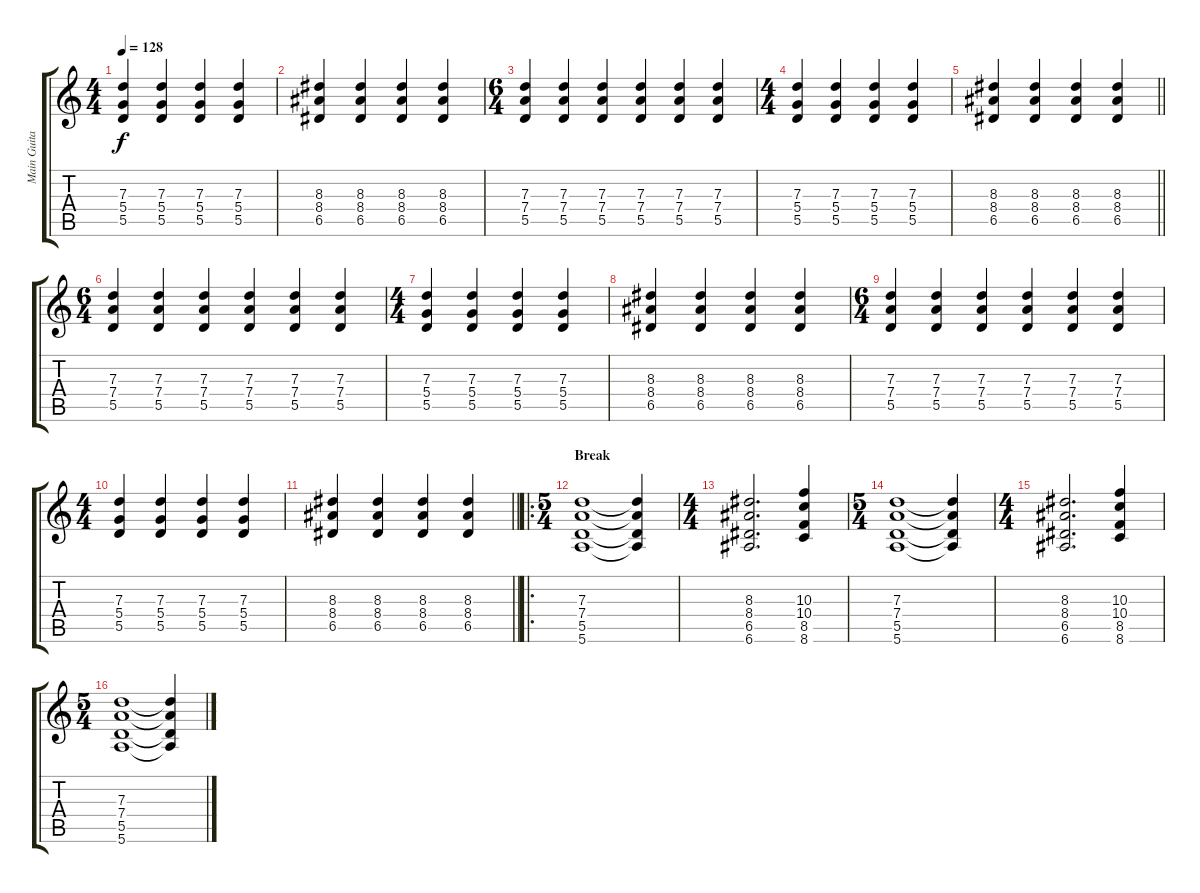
\track ("Main Guitar" "Main Guita") {instrument electricguitarjazz}
\staff {score tabs}
\tuning (E4 B3 G3 D3 A2 E2) {hide}
\ts (4 4)
\tempo 128
\clef g2
\ks c
(7.3 5.4 5.5).4{dy f} (7.3 5.4 5.5).4 (7.3 5.4 5.5).4 (7.3 5.4 5.5).4 |
(8.3 8.4 6.5).4 (8.3 8.4 6.5).4 (8.3 8.4 6.5).4 (8.3 8.4 6.5).4 |
\ts (6 4)
(7.3 7.4 5.5).4 (7.3 7.4 5.5).4 (7.3 7.4 5.5).4 (7.3 7.4 5.5).4 (7.3 7.4 5.5).4 (7.3 7.4 5.5).4 |
\ts (4 4)
(7.3 5.4 5.5).4 (7.3 5.4 5.5).4 (7.3 5.4 5.5).4 (7.3 5.4 5.5).4 |
\barLineRight lightlight
(8.3 8.4 6.5).4 (8.3 8.4 6.5).4 (8.3 8.4 6.5).4 (8.3 8.4 6.5).4 |
\ts (6 4)
(7.3 7.4 5.5).4 (7.3 7.4 5.5).4 (7.3 7.4 5.5).4 (7.3 7.4 5.5).4 (7.3 7.4 5.5).4 (7.3 7.4 5.5).4 |
\ts (4 4)
(7.3 5.4 5.5).4 (7.3 5.4 5.5).4 (7.3 5.4 5.5).4 (7.3 5.4 5.5).4 |
(8.3 8.4 6.5).4 (8.3 8.4 6.5).4 (8.3 8.4 6.5).4 (8.3 8.4 6.5).4 |
\ts (6 4)
(7.3 7.4 5.5).4 (7.3 7.4 5.5).4 (7.3 7.4 5.5).4 (7.3 7.4 5.5).4 (7.3 7.4 5.5).4 (7.3 7.4 5.5).4 |
\ts (4 4)
(7.3 5.4 5.5).4 (7.3 5.4 5.5).4 (7.3 5.4 5.5).4 (7.3 5.4 5.5).4 |
\barLineRight lightlight
(8.3 8.4 6.5).4 (8.3 8.4 6.5).4 (8.3 8.4 6.5).4 (8.3 8.4 6.5).4 |
\ro
\ts (5 4)
\section ("" "Break")
(7.3 7.4 5.5 5.6).1 (7.3{t} 7.4{t} 5.5{t} 5.6{t}).4 |
\ts (4 4)
(8.3 8.4 6.5 6.6).2{d} (10.3 10.4 8.5 8.6).4 |
\ts (5 4)
(7.3 7.4 5.5 5.6).1 (7.3{t} 7.4{t} 5.5{t} 5.6{t}).4 |
\ts (4 4)
(8.3 8.4 6.5 6.6).2{d} (10.3 10.4 8.5 8.6).4 |
\ts (5 4)
(7.3 7.4 5.5 5.6).1 (7.3{t} 7.4{t} 5.5{t} 5.6{t}).4
